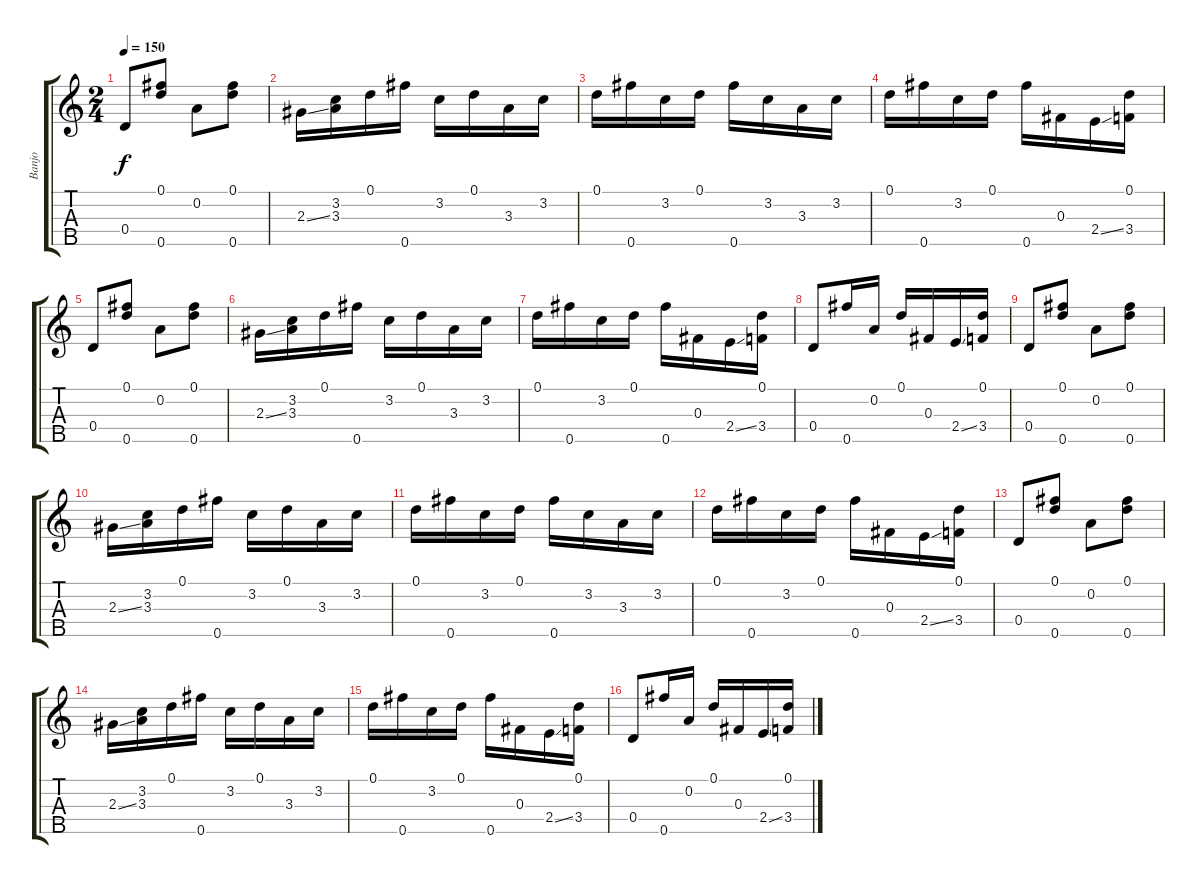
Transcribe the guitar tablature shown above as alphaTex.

\track ("Banjo" "Banjo") {instrument banjo}
\staff {score tabs}
\tuning (D4 A3 Gb3 D3 Gb4) {hide}
\displaytranspose 12
\ts (2 4)
\tempo 150
\clef g2
\ks c
0.4.8{dy f} (0.1 0.5).8 0.2.8 (0.1 0.5).8 |
2.3{ss}.16 (3.2 3.3).16 0.1.16 0.5.16 3.2.16 0.1.16 3.3.16 3.2.16 |
0.1.16 0.5.16 3.2.16 0.1.16 0.5.16 3.2.16 3.3.16 3.2.16 |
0.1.16 0.5.16 3.2.16 0.1.16 0.5.16 0.3.16 2.4{ss}.16 (0.1 3.4).16 |
0.4.8 (0.1 0.5).8 0.2.8 (0.1 0.5).8 |
2.3{ss}.16 (3.2 3.3).16 0.1.16 0.5.16 3.2.16 0.1.16 3.3.16 3.2.16 |
0.1.16 0.5.16 3.2.16 0.1.16 0.5.16 0.3.16 2.4{ss}.16 (0.1 3.4).16 |
0.4.8 0.5.16 0.2.16 0.1.16 0.3.16 2.4{ss}.16 (0.1 3.4).16 |
0.4.8 (0.1 0.5).8 0.2.8 (0.1 0.5).8 |
2.3{ss}.16 (3.2 3.3).16 0.1.16 0.5.16 3.2.16 0.1.16 3.3.16 3.2.16 |
0.1.16 0.5.16 3.2.16 0.1.16 0.5.16 3.2.16 3.3.16 3.2.16 |
0.1.16 0.5.16 3.2.16 0.1.16 0.5.16 0.3.16 2.4{ss}.16 (0.1 3.4).16 |
0.4.8 (0.1 0.5).8 0.2.8 (0.1 0.5).8 |
2.3{ss}.16 (3.2 3.3).16 0.1.16 0.5.16 3.2.16 0.1.16 3.3.16 3.2.16 |
0.1.16 0.5.16 3.2.16 0.1.16 0.5.16 0.3.16 2.4{ss}.16 (0.1 3.4).16 |
0.4.8 0.5.16 0.2.16 0.1.16 0.3.16 2.4{ss}.16 (0.1 3.4).16
